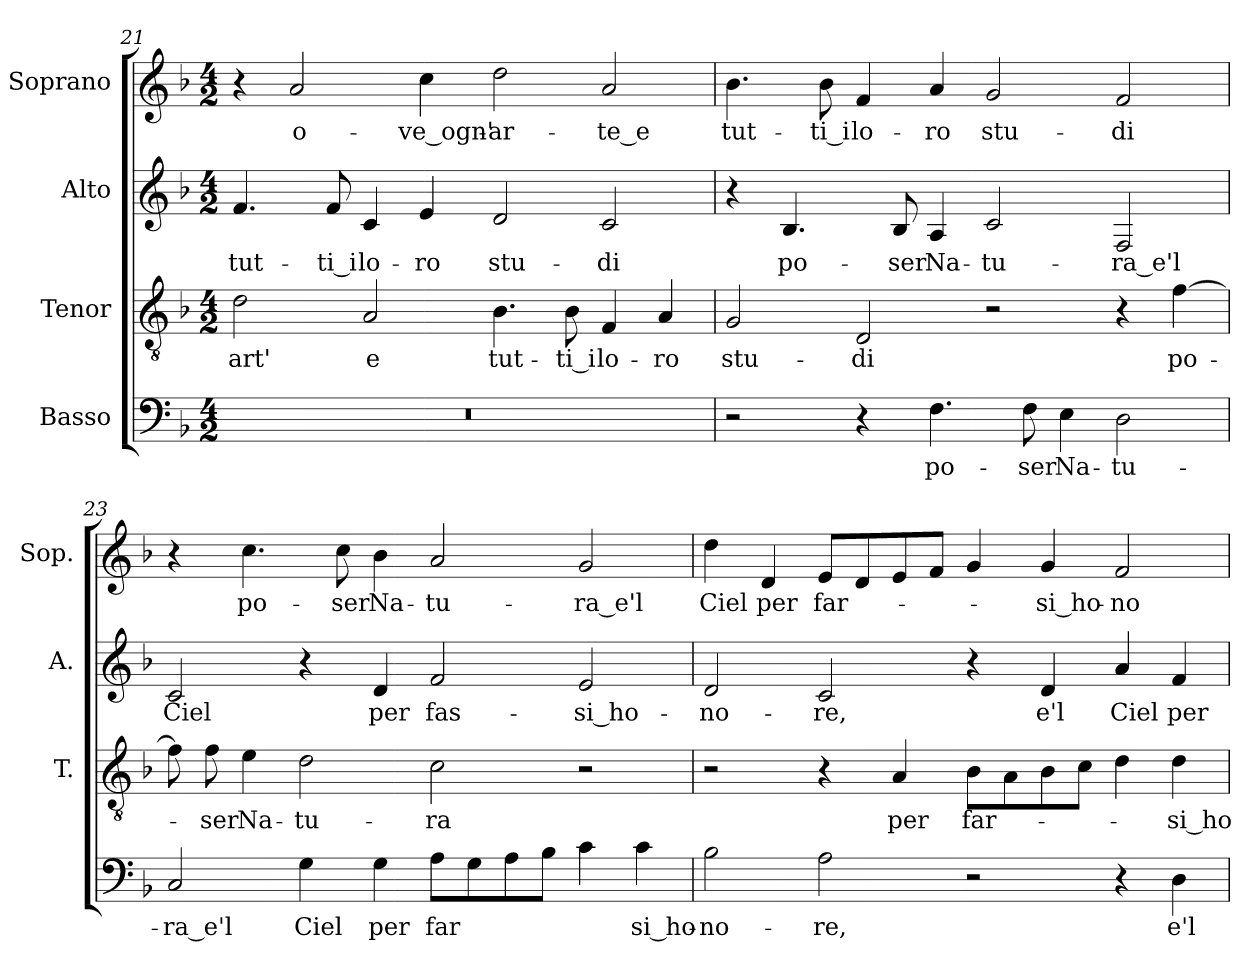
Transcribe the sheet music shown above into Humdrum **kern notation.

**kern	**text	**kern	**text	**kern	**text	**kern	**text
*part4	*part4	*part3	*part3	*part2	*part2	*part1	*part1
*staff4	*staff4	*staff3	*staff3	*staff2	*staff2	*staff1	*staff1
*I"Basso	*	*I"Tenor	*	*I"Alto	*	*I"Soprano	*
*	*	*I'T.	*	*I'A.	*	*I'Sop.	*
*clefF4	*	*clefGv2	*	*clefG2	*	*clefG2	*
*	*	*ITrd7c12	*	*	*	*	*
*k[b-]	*	*k[b-]	*	*k[b-]	*	*k[b-]	*
*F:	*	*F:	*	*F:	*	*F:	*
*M4/2	*	*M4/2	*	*M4/2	*	*M4/2	*
=21	=21	=21	=21	=21	=21	=21	=21
!LO:N:vis=1	!	!	!	!	!	!	!
!	!	!	!LO:LY:b:color=#000000	!	!	!	!
!	!	!	!	!	!LO:LY:b:color=#000000	!	!
0r	.	2Di\	art'	4.fi/	tut-	4r	.
!	!	!	!	!	!	!	!LO:LY:b:color=#000000
.	.	.	.	.	.	2ai/	o-
!	!	!	!	!	!LO:LY:b:color=#000000	!	!
.	.	.	.	8fi/	-ti_i	.	.
!	!	!	!LO:LY:b:color=#000000	!	!	!	!
!	!	!	!	!	!LO:LY:b:color=#000000	!	!
.	.	2AAi/	e	4ci/	lo-	.	.
!	!	!	!	!	!LO:LY:b:color=#000000	!	!
!	!	!	!	!	!	!	!LO:LY:b:color=#000000
.	.	.	.	4ei/	-ro	4cci\	-ve_ogn'-
!	!	!	!LO:LY:b:color=#000000	!	!	!	!
!	!	!	!	!	!LO:LY:b:color=#000000	!	!
!	!	!	!	!	!	!	!LO:LY:b:color=#000000
.	.	4.BB-i\	tut-	2di/	stu-	2ddi\	-ar-
!	!	!	!LO:LY:b:color=#000000	!	!	!	!
.	.	8BB-i\	-ti_i	.	.	.	.
!	!	!	!LO:LY:b:color=#000000	!	!	!	!
!	!	!	!	!	!LO:LY:b:color=#000000	!	!
!	!	!	!	!	!	!	!LO:LY:b:color=#000000
.	.	4FFi/	lo-	2ci/	-di	2ai/	-te_e
!	!	!	!LO:LY:b:color=#000000	!	!	!	!
.	.	4AAi/	-ro	.	.	.	.
!!LO:PB:g=z
=22	=22	=22	=22	=22	=22	=22	=22
!	!	!	!LO:LY:b:color=#000000	!	!	!	!
!	!	!	!	!	!	!	!LO:LY:b:color=#000000
2r	.	2GGi/	stu-	4r	.	4.b-i\	tut-
!	!	!	!	!	!LO:LY:b:color=#000000	!	!
.	.	.	.	4.B-i/	po-	.	.
!	!	!	!	!	!	!	!LO:LY:b:color=#000000
.	.	.	.	.	.	8b-i\	-ti_i
!	!	!	!LO:LY:b:color=#000000	!	!	!	!
!	!	!	!	!	!	!	!LO:LY:b:color=#000000
4r	.	2DDi/	-di	.	.	4fi/	lo-
!	!	!	!	!	!LO:LY:b:color=#000000	!	!
.	.	.	.	8B-i/	-ser	.	.
!	!LO:LY:b:color=#000000	!	!	!	!	!	!
!	!	!	!	!	!LO:LY:b:color=#000000	!	!
!	!	!	!	!	!	!	!LO:LY:b:color=#000000
4.Fi\	po-	.	.	4Ai/	Na-	4ai/	-ro
!	!	!	!	!	!LO:LY:b:color=#000000	!	!
!	!	!	!	!	!	!	!LO:LY:b:color=#000000
.	.	2r	.	2ci/	-tu-	2gi/	stu-
!	!LO:LY:b:color=#000000	!	!	!	!	!	!
8Fi\	-ser	.	.	.	.	.	.
!	!LO:LY:b:color=#000000	!	!	!	!	!	!
4Ei\	Na-	.	.	.	.	.	.
!	!LO:LY:b:color=#000000	!	!	!	!	!	!
!	!	!	!	!	!LO:LY:b:color=#000000	!	!
!	!	!	!	!	!	!	!LO:LY:b:color=#000000
2Di\	-tu-	4r	.	2Fi/	-ra_e'l	2fi/	-di
!	!	!	!LO:LY:b:color=#000000	!	!	!	!
.	.	[>4Fi\	po-	.	.	.	.
=23	=23	=23	=23	=23	=23	=23	=23
!	!LO:LY:b:color=#000000	!	!	!	!	!	!
!	!	!	!	!	!LO:LY:b:color=#000000	!	!
2Ci/	-ra_e'l	8Fi\]	.	2ci/	Ciel	4r	.
!	!	!	!LO:LY:b:color=#000000	!	!	!	!
.	.	8Fi\	-ser	.	.	.	.
!	!	!	!LO:LY:b:color=#000000	!	!	!	!
!	!	!	!	!	!	!	!LO:LY:b:color=#000000
.	.	4Ei\	Na-	.	.	4.cci\	po-
!	!LO:LY:b:color=#000000	!	!	!	!	!	!
!	!	!	!LO:LY:b:color=#000000	!	!	!	!
4Gi\	Ciel	2Di\	-tu-	4r	.	.	.
!	!	!	!	!	!	!	!LO:LY:b:color=#000000
.	.	.	.	.	.	8cci\	-ser
!	!LO:LY:b:color=#000000	!	!	!	!	!	!
!	!	!	!	!	!LO:LY:b:color=#000000	!	!
!	!	!	!	!	!	!	!LO:LY:b:color=#000000
4Gi\	per	.	.	4di/	per	4b-i\	Na-
!	!LO:LY:b:color=#000000	!	!	!	!	!	!
!	!	!	!LO:LY:b:color=#000000	!	!	!	!
!	!	!	!	!	!LO:LY:b:color=#000000	!	!
!	!	!	!	!	!	!	!LO:LY:b:color=#000000
8Ai\L	far	2Ci\	-ra	2fi/	fas-	2ai/	-tu-
8Gi\	.	.	.	.	.	.	.
8Ai\	.	.	.	.	.	.	.
8B-i\J	.	.	.	.	.	.	.
!	!	!	!	!	!LO:LY:b:color=#000000	!	!
!	!	!	!	!	!	!	!LO:LY:b:color=#000000
4ci\	.	2r	.	2ei/	-si_ho-	2gi/	-ra_e'l
!	!LO:LY:b:color=#000000	!	!	!	!	!	!
4ci\	si_ho-	.	.	.	.	.	.
=24	=24	=24	=24	=24	=24	=24	=24
!	!LO:LY:b:color=#000000	!	!	!	!	!	!
!	!	!	!	!	!LO:LY:b:color=#000000	!	!
!	!	!	!	!	!	!	!LO:LY:b:color=#000000
2B-i\	-no-	2r	.	2di/	-no-	4ddi\	Ciel
!	!	!	!	!	!	!	!LO:LY:b:color=#000000
.	.	.	.	.	.	4di/	per
!	!LO:LY:b:color=#000000	!	!	!	!	!	!
!	!	!	!	!	!LO:LY:b:color=#000000	!	!
!	!	!	!	!	!	!	!LO:LY:b:color=#000000
2Ai\	-re,	4r	.	2ci/	-re,	8ei/L	far-
.	.	.	.	.	.	8di/	.
!	!	!	!LO:LY:b:color=#000000	!	!	!	!
.	.	4AAi/	per	.	.	8ei/	.
.	.	.	.	.	.	8fi/J	.
!	!	!	!LO:LY:b:color=#000000	!	!	!	!
2r	.	8BB-i\L	far-	4r	.	4gi/	.
.	.	8AAi\	.	.	.	.	.
!	!	!	!	!	!LO:LY:b:color=#000000	!	!
!	!	!	!	!	!	!	!LO:LY:b:color=#000000
.	.	8BB-i\	.	4di/	e'l	4gi/	-si_ho-
.	.	8Ci\J	.	.	.	.	.
!	!	!	!	!	!LO:LY:b:color=#000000	!	!
!	!	!	!	!	!	!	!LO:LY:b:color=#000000
4r	.	4Di\	.	4ai/	Ciel	2fi/	-no-
!	!LO:LY:b:color=#000000	!	!	!	!	!	!
!	!	!	!LO:LY:b:color=#000000	!	!	!	!
!	!	!	!	!	!LO:LY:b:color=#000000	!	!
4Di\	e'l	4Di\	-si_ho-	4fi/	per	.	.
=	=	=	=	=	=	=	=
*-	*-	*-	*-	*-	*-	*-	*-
